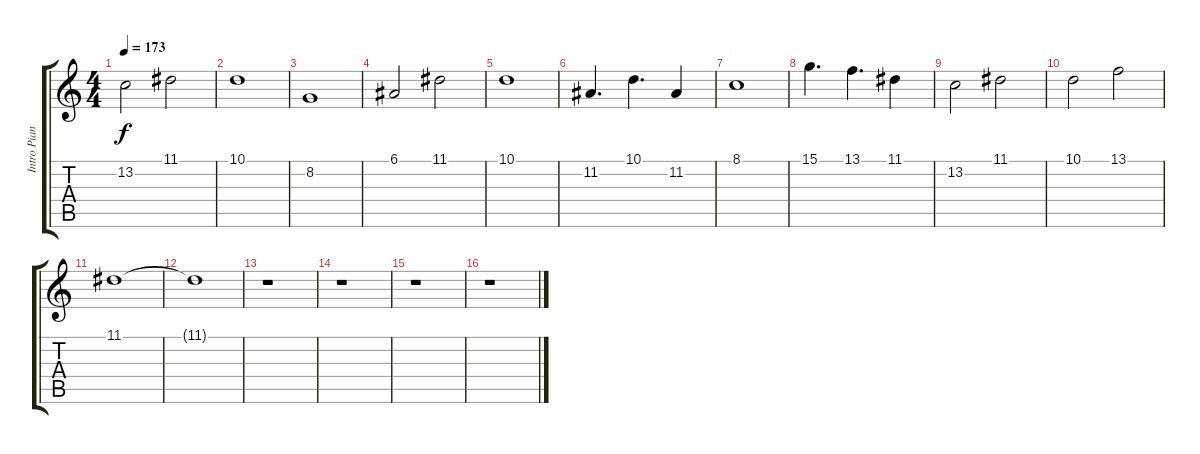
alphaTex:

\track ("Intro Piano" "Intro Pian") {instrument brightacousticpiano}
\staff {score tabs}
\tuning (E4 B3 G3 D3 A2 E2) {hide}
\ts (4 4)
\tempo 173
\clef g2
\ks c
13.2.2{dy f} 11.1.2 |
10.1.1 |
8.2.1 |
6.1.2 11.1.2 |
10.1.1 |
11.2.4{d} 10.1.4{d} 11.2.4 |
8.1.1 |
15.1.4{d} 13.1.4{d} 11.1.4 |
13.2.2 11.1.2 |
10.1.2 13.1.2 |
11.1.1 |
11.1{t}.1 |
r.1 |
r.1 |
r.1 |
r.1
